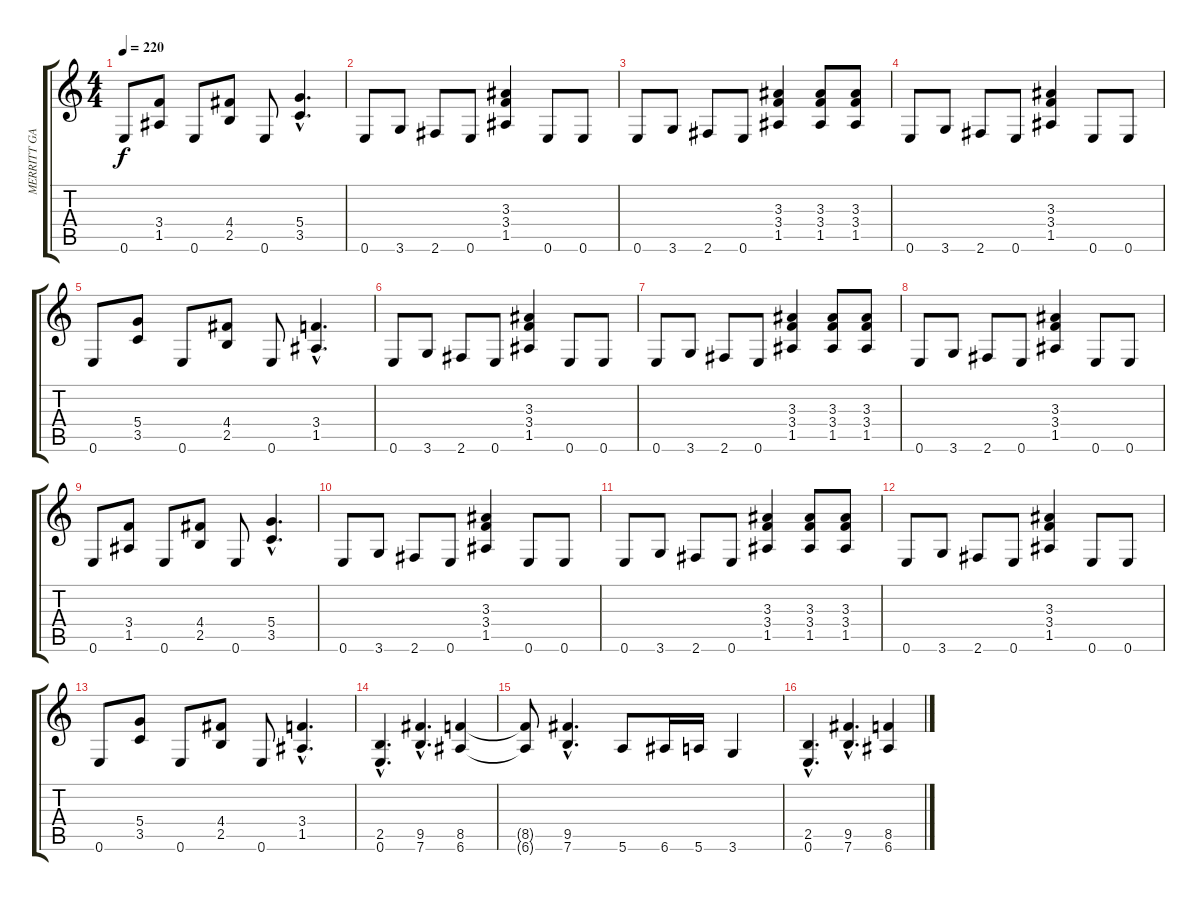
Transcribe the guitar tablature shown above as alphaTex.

\track ("MERRITT GANT - -Guitar" "MERRITT GA") {instrument distortionguitar}
\staff {score tabs}
\tuning (E4 B3 G3 D3 A2 E2) {hide}
\ts (4 4)
\tempo 220
\clef g2
\ks c
0.6.8{dy f} (3.4 1.5).8 0.6.8 (4.4 2.5).8 0.6.8 (5.4{hac} 3.5{hac}).4{d} |
0.6.8 3.6.8 2.6.8 0.6.8 (3.3 3.4 1.5).4 0.6.8 0.6.8 |
0.6.8 3.6.8 2.6.8 0.6.8 (3.3 3.4 1.5).4 (3.3 3.4 1.5).8 (3.3 3.4 1.5).8 |
0.6.8 3.6.8 2.6.8 0.6.8 (3.3 3.4 1.5).4 0.6.8 0.6.8 |
0.6.8 (5.4 3.5).8 0.6.8 (4.4 2.5).8 0.6.8 (3.4{hac} 1.5{hac}).4{d} |
0.6.8 3.6.8 2.6.8 0.6.8 (3.3 3.4 1.5).4 0.6.8 0.6.8 |
0.6.8 3.6.8 2.6.8 0.6.8 (3.3 3.4 1.5).4 (3.3 3.4 1.5).8 (3.3 3.4 1.5).8 |
0.6.8 3.6.8 2.6.8 0.6.8 (3.3 3.4 1.5).4 0.6.8 0.6.8 |
0.6.8 (3.4 1.5).8 0.6.8 (4.4 2.5).8 0.6.8 (5.4{hac} 3.5{hac}).4{d} |
0.6.8 3.6.8 2.6.8 0.6.8 (3.3 3.4 1.5).4 0.6.8 0.6.8 |
0.6.8 3.6.8 2.6.8 0.6.8 (3.3 3.4 1.5).4 (3.3 3.4 1.5).8 (3.3 3.4 1.5).8 |
0.6.8 3.6.8 2.6.8 0.6.8 (3.3 3.4 1.5).4 0.6.8 0.6.8 |
0.6.8 (5.4 3.5).8 0.6.8 (4.4 2.5).8 0.6.8 (3.4{hac} 1.5{hac}).4{d} |
(2.5{hac} 0.6{hac}).4{d} (9.5{hac} 7.6{hac}).4{d} (8.5 6.6).4 |
(8.5{t} 6.6{t}).8 (9.5{hac} 7.6{hac}).4{d} 5.6.8 6.6.16 5.6.16 3.6.4 |
(2.5{hac} 0.6{hac}).4{d} (9.5{hac} 7.6{hac}).4{d} (8.5 6.6).4
